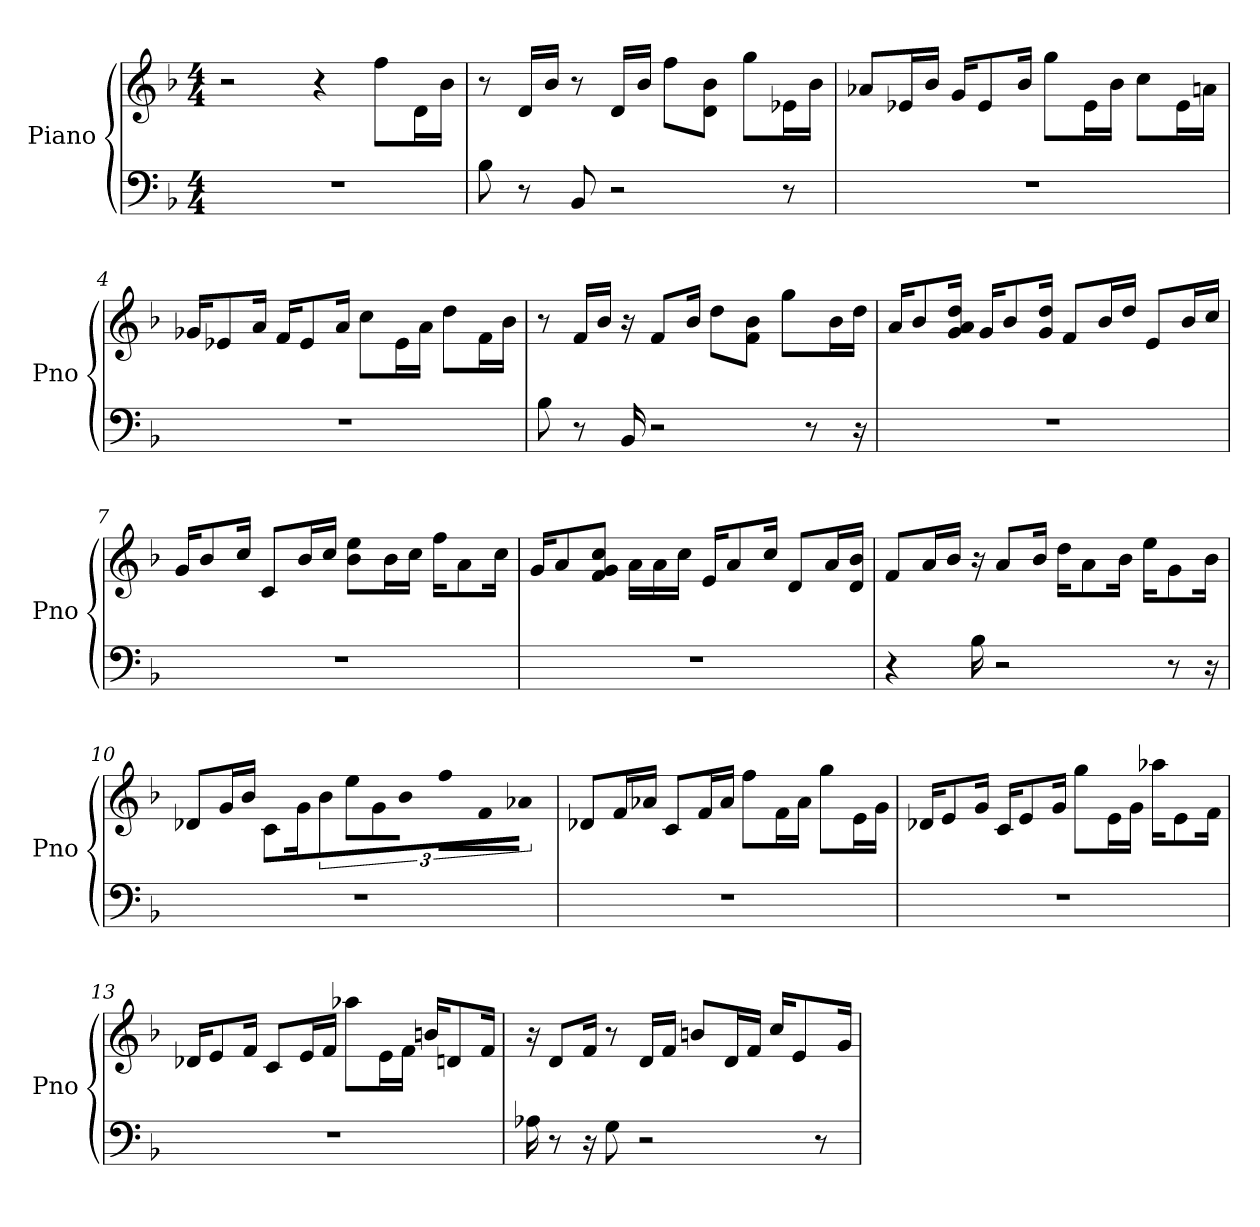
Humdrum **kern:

**kern	**kern
*part1	*part1
*staff2	*staff1
*I"Piano	*
*I'Pno	*
*clefF4	*clefG2
*k[b-]	*k[b-]
*F:	*F:
*M4/4	*M4/4
*MM162	*MM162
=1	=1
1r	2r
.	4r
.	8ff\L
.	16d\L
.	16b-\JJ
=2	=2
8B-	8r
8r	16d/LL
.	16b-/JJ
8BB-	8r
2r	16d/LL
.	16b-/JJ
.	8ff\L
.	8d\ 8b-\J
.	8gg\L
8r	16e-\L
.	16b-\JJ
=3	=3
1r	8a-/L
.	16e-/L
.	16b-/JJ
.	16g/KL
.	8e-/
.	16b-/Jk
.	8gg\L
.	16e-\L
.	16b-\JJ
.	8cc\L
.	16e-\L
.	16a\JJ
=4	=4
1r	16g-/KL
.	8e-/
.	16a/Jk
.	16f/KL
.	8e-/
.	16a/Jk
.	8cc\L
.	16e-\L
.	16a\JJ
.	8dd\L
.	16f\L
.	16b-\JJ
=5	=5
8B-	8r
8r	16f/LL
.	16b-/JJ
16BB-	16r
2r	8f/L
.	16b-/Jk
.	8dd\L
.	8f\ 8b-\J
.	8gg\L
8r	.
.	16b-\L
16r	16dd\JJ
=6	=6
1r	16a/KL
.	8b-/
.	16dd/ 16g/ 16a/Jk
.	16g/KL
.	8b-/
.	16dd/ 16g/Jk
.	8f/L
.	16b-/L
.	16dd/JJ
.	8e/L
.	16b-/L
.	16cc/JJ
=7	=7
1r	16g/KL
.	8b-/
.	16cc/Jk
.	8c/L
.	16b-/L
.	16cc/JJ
.	8b-\ 8ee\L
.	16b-\L
.	16cc\JJ
.	16ff\KL
.	8a\
.	16cc\Jk
=8	=8
1r	16g/KL
.	8a/
.	8cc/ 8f/ 8g/J
.	16a\LL
.	16a\
.	16cc\JJ
.	16e/KL
.	8a/
.	16cc/Jk
.	8d/L
.	16a/L
.	16b-/ 16d/JJ
=9	=9
4r	8f/L
.	16a/L
.	16b-/JJ
16B-	16r
2r	8a/L
.	16b-/Jk
.	16dd\KL
.	8a\
.	16b-\Jk
.	16ee\KL
8r	8g\
16r	16b-\Jk
=10	=10
1r	8d-/L
.	16g/L
.	16b-/JJ
.	8c/L
.	16g/K
.	12b-/J
.	12ee\L
.	12g\
.	16b-\Jk
.	8ff\L
.	16f\L
.	16a-\JJ
=11	=11
1r	8d-/L
.	16f/L
.	16a-/JJ
.	8c/L
.	16f/L
.	16a-/JJ
.	8ff\L
.	16f\L
.	16a-\JJ
.	8gg\L
.	16e\L
.	16g\JJ
=12	=12
1r	16d-/KL
.	8e/
.	16g/Jk
.	16c/KL
.	8e/
.	16g/Jk
.	8gg\L
.	16e\L
.	16g\JJ
.	16aa-\KL
.	8e\
.	16f\Jk
=13	=13
1r	16d-/KL
.	8e/
.	16f/Jk
.	8c/L
.	16e/L
.	16f/JJ
.	8aa-\L
.	16e\L
.	16f\JJ
.	16b/KL
.	8d/
.	16f/Jk
=14	=14
16A-	16r
8r	8d/L
16r	16f/Jk
8G	8r
2r	16d/LL
.	16f/JJ
.	8b/L
.	16d/L
.	16f/JJ
.	16cc/KL
.	8e/
8r	.
.	16g/Jk
=	=
*-	*-
